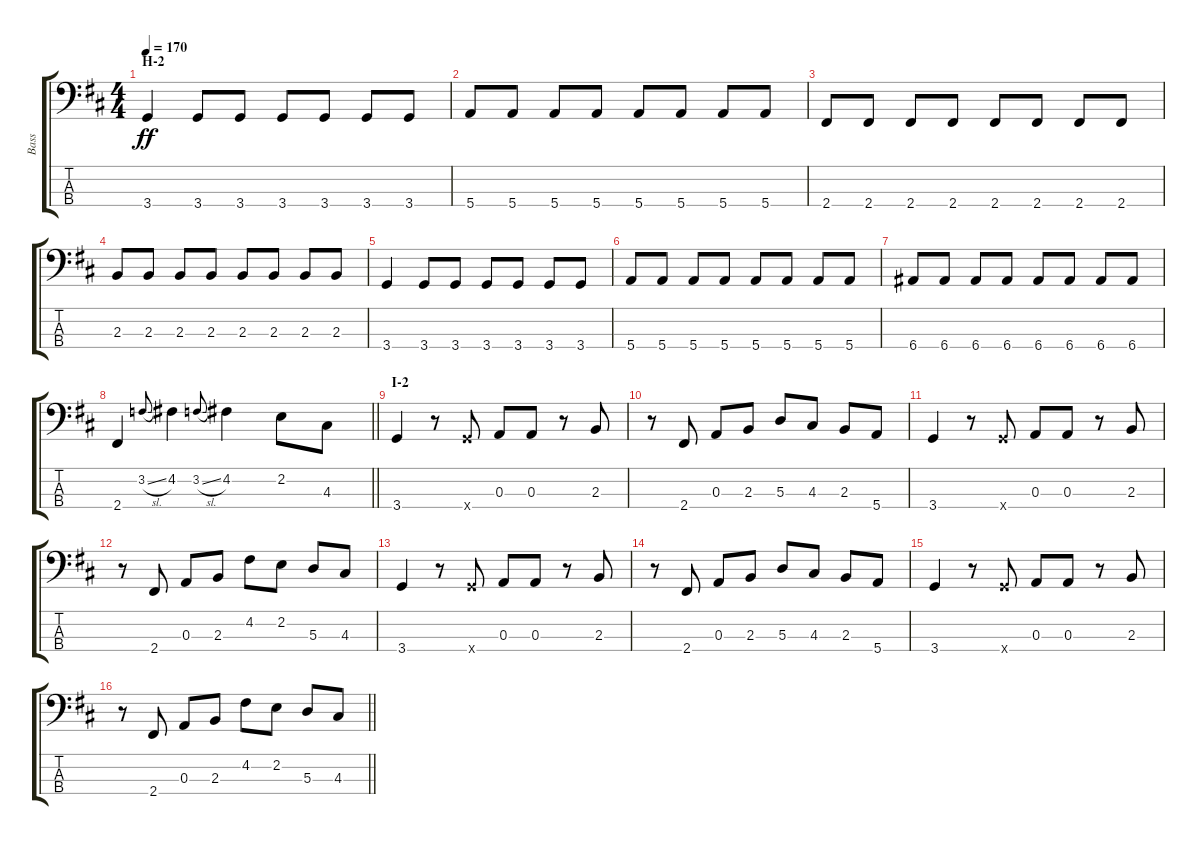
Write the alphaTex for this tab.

\track ("Bass" "Bass") {instrument electricbassfinger}
\staff {score tabs}
\tuning (G2 D2 A1 E1) {hide}
\ts (4 4)
\section ("" "H-2")
\tempo 170
\clef f4
\ks d
3.4.4{dy ff} 3.4.8 3.4.8 3.4.8 3.4.8 3.4.8 3.4.8 |
5.4.8 5.4.8 5.4.8 5.4.8 5.4.8 5.4.8 5.4.8 5.4.8 |
2.4.8 2.4.8 2.4.8 2.4.8 2.4.8 2.4.8 2.4.8 2.4.8 |
2.3.8 2.3.8 2.3.8 2.3.8 2.3.8 2.3.8 2.3.8 2.3.8 |
3.4.4 3.4.8 3.4.8 3.4.8 3.4.8 3.4.8 3.4.8 |
5.4.8 5.4.8 5.4.8 5.4.8 5.4.8 5.4.8 5.4.8 5.4.8 |
6.4.8 6.4.8 6.4.8 6.4.8 6.4.8 6.4.8 6.4.8 6.4.8 |
\barLineRight lightlight
2.4.4 3.2{sl}.8{gr onbeat} 4.2.4 3.2{sl}.8{gr onbeat} 4.2.4 2.2.8 4.3.8 |
\section ("" "I-2")
3.4.4 r.8 3.4{x}.8 0.3.8 0.3.8 r.8 2.3.8 |
r.8 2.4.8 0.3.8 2.3.8 5.3.8 4.3.8 2.3.8 5.4.8 |
3.4.4 r.8 3.4{x}.8 0.3.8 0.3.8 r.8 2.3.8 |
r.8 2.4.8 0.3.8 2.3.8 4.2.8 2.2.8 5.3.8 4.3.8 |
3.4.4 r.8 3.4{x}.8 0.3.8 0.3.8 r.8 2.3.8 |
r.8 2.4.8 0.3.8 2.3.8 5.3.8 4.3.8 2.3.8 5.4.8 |
3.4.4 r.8 3.4{x}.8 0.3.8 0.3.8 r.8 2.3.8 |
\barLineRight lightlight
r.8 2.4.8 0.3.8 2.3.8 4.2.8 2.2.8 5.3.8 4.3.8
